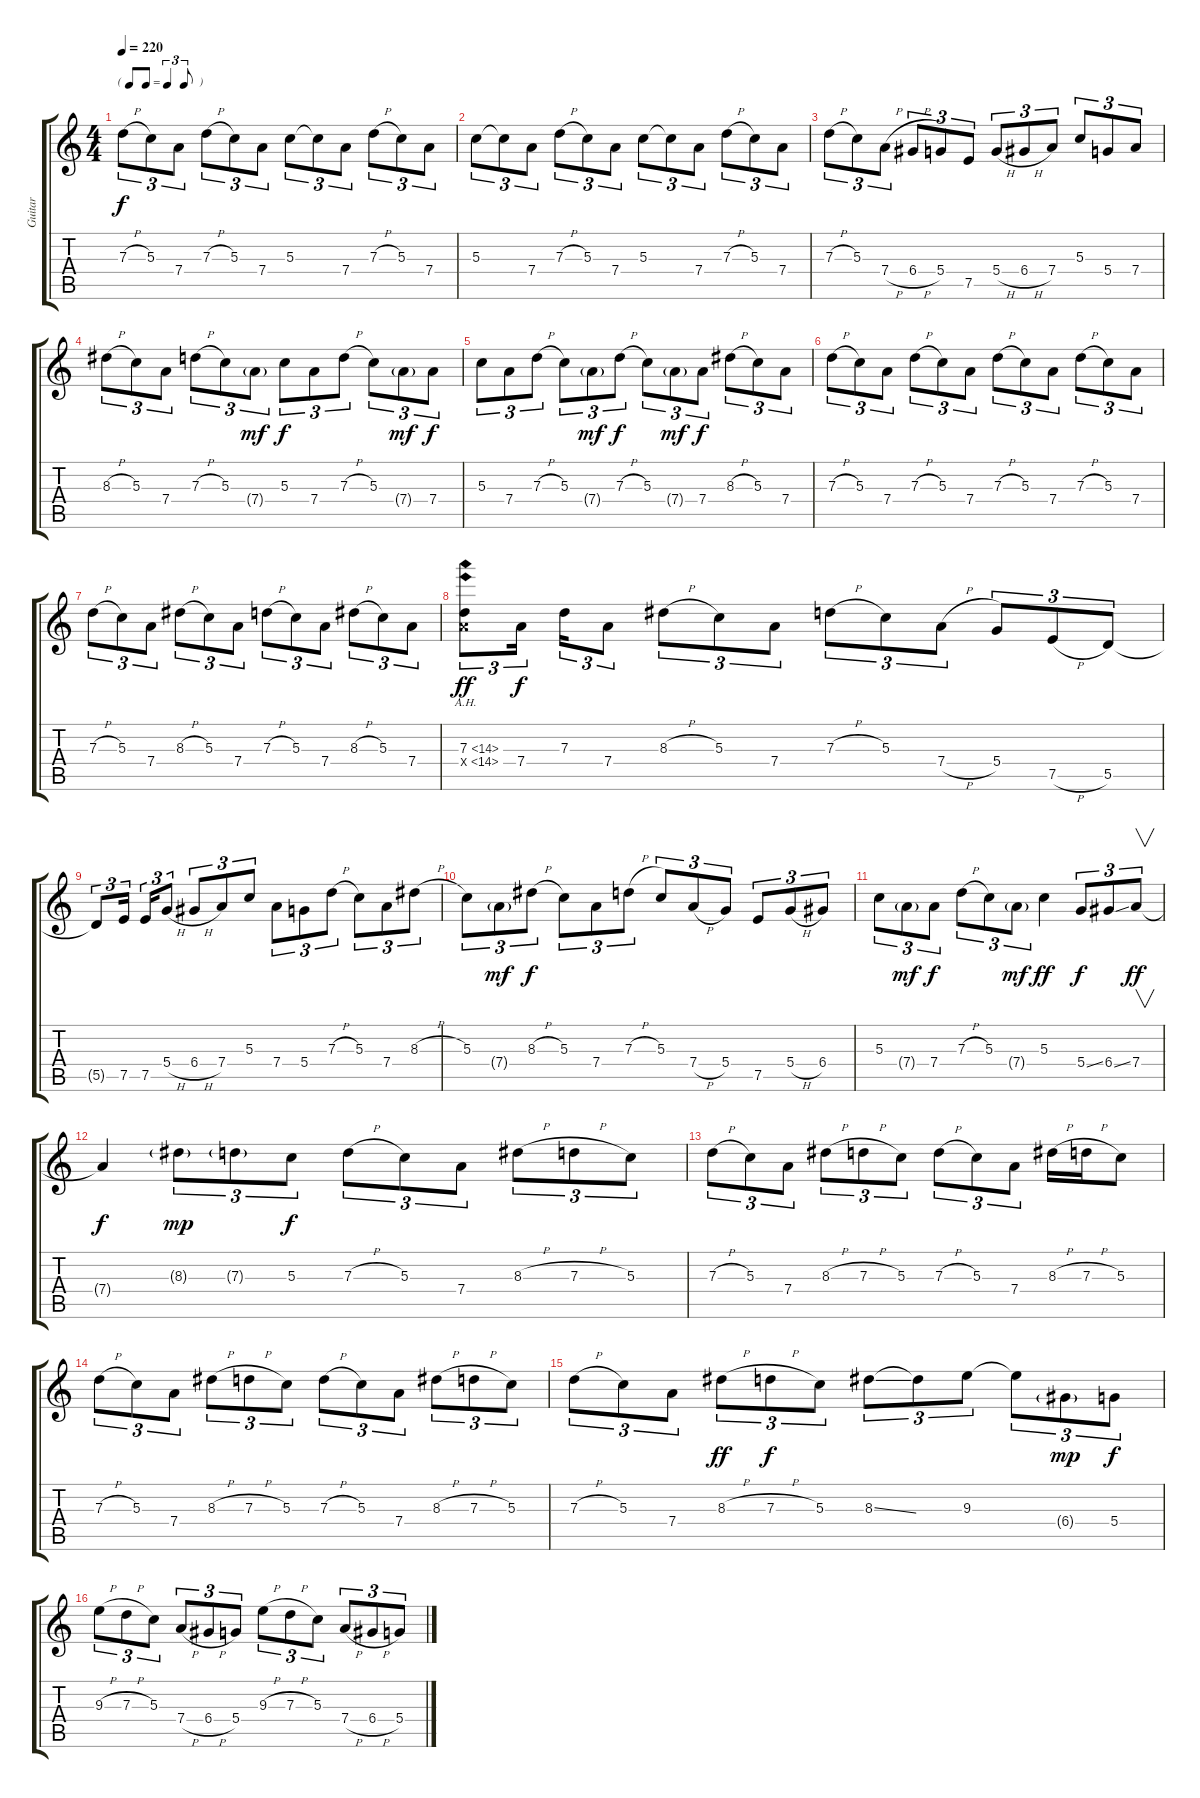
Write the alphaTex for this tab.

\track ("Guitar" "Guitar") {instrument overdrivenguitar}
\staff {score tabs}
\tuning (E4 B3 G3 D3 A2 E2) {hide}
\ts (4 4)
\tf triplet8th
\tempo 220
\clef g2
\ks c
7.3{h}.8{tu (3 2) dy f} 5.3.8{tu (3 2)} 7.4.8{tu (3 2)} 7.3{h}.8{tu (3 2)} 5.3.8{tu (3 2)} 7.4.8{tu (3 2)} 5.3.8{tu (3 2)} 5.3{t}.8{tu (3 2)} 7.4.8{tu (3 2)} 7.3{h}.8{tu (3 2)} 5.3.8{tu (3 2)} 7.4.8{tu (3 2)} |
5.3.8{tu (3 2)} 5.3{t}.8{tu (3 2)} 7.4.8{tu (3 2)} 7.3{h}.8{tu (3 2)} 5.3.8{tu (3 2)} 7.4.8{tu (3 2)} 5.3.8{tu (3 2)} 5.3{t}.8{tu (3 2)} 7.4.8{tu (3 2)} 7.3{h}.8{tu (3 2)} 5.3.8{tu (3 2)} 7.4.8{tu (3 2)} |
7.3{h}.8{tu (3 2)} 5.3.8{tu (3 2)} 7.4{h}.8{tu (3 2)} 6.4{h}.8{tu (3 2)} 5.4.8{tu (3 2)} 7.5.8{tu (3 2)} 5.4{h}.8{tu (3 2)} 6.4{h}.8{tu (3 2)} 7.4.8{tu (3 2)} 5.3.8{tu (3 2)} 5.4.8{tu (3 2)} 7.4.8{tu (3 2)} |
8.3{h}.8{tu (3 2)} 5.3.8{tu (3 2)} 7.4.8{tu (3 2)} 7.3{h}.8{tu (3 2)} 5.3.8{tu (3 2)} 7.4{g}.8{tu (3 2) dy mf} 5.3.8{tu (3 2) dy f} 7.4.8{tu (3 2)} 7.3{h}.8{tu (3 2)} 5.3.8{tu (3 2)} 7.4{g}.8{tu (3 2) dy mf} 7.4.8{tu (3 2) dy f} |
5.3.8{tu (3 2)} 7.4.8{tu (3 2)} 7.3{h}.8{tu (3 2)} 5.3.8{tu (3 2)} 7.4{g}.8{tu (3 2) dy mf} 7.3{h}.8{tu (3 2) dy f} 5.3.8{tu (3 2)} 7.4{g}.8{tu (3 2) dy mf} 7.4.8{tu (3 2) dy f} 8.3{h}.8{tu (3 2)} 5.3.8{tu (3 2)} 7.4.8{tu (3 2)} |
7.3{h}.8{tu (3 2)} 5.3.8{tu (3 2)} 7.4.8{tu (3 2)} 7.3{h}.8{tu (3 2)} 5.3.8{tu (3 2)} 7.4.8{tu (3 2)} 7.3{h}.8{tu (3 2)} 5.3.8{tu (3 2)} 7.4.8{tu (3 2)} 7.3{h}.8{tu (3 2)} 5.3.8{tu (3 2)} 7.4.8{tu (3 2)} |
7.3{h}.8{tu (3 2)} 5.3.8{tu (3 2)} 7.4.8{tu (3 2)} 8.3{h}.8{tu (3 2)} 5.3.8{tu (3 2)} 7.4.8{tu (3 2)} 7.3{h}.8{tu (3 2)} 5.3.8{tu (3 2)} 7.4.8{tu (3 2)} 8.3{h}.8{tu (3 2)} 5.3.8{tu (3 2)} 7.4.8{tu (3 2)} |
(7.3{ah 7} 7.4{ah 7 x}).8{tu (3 2) dy ff} 7.4.16{tu (3 2) dy f} 7.3.16{tu (3 2)} 7.4.8{tu (3 2)} 8.3{h}.8{tu (3 2)} 5.3.8{tu (3 2)} 7.4.8{tu (3 2)} 7.3{h}.8{tu (3 2)} 5.3.8{tu (3 2)} 7.4{h}.8{tu (3 2)} 5.4.8{tu (3 2)} 7.5{h}.8{tu (3 2)} 5.5.8{tu (3 2)} |
5.5{t}.8{tu (3 2)} 7.5.16{tu (3 2)} 7.5.16{tu (3 2)} 5.4{h}.8{tu (3 2)} 6.4{h}.8{tu (3 2)} 7.4.8{tu (3 2)} 5.3.8{tu (3 2)} 7.4.8{tu (3 2)} 5.4.8{tu (3 2)} 7.3{h}.8{tu (3 2)} 5.3.8{tu (3 2)} 7.4.8{tu (3 2)} 8.3{h}.8{tu (3 2)} |
5.3.8{tu (3 2)} 7.4{g}.8{tu (3 2) dy mf} 8.3{h}.8{tu (3 2) dy f} 5.3.8{tu (3 2)} 7.4.8{tu (3 2)} 7.3{h}.8{tu (3 2)} 5.3.8{tu (3 2)} 7.4{h}.8{tu (3 2)} 5.4.8{tu (3 2)} 7.5.8{tu (3 2)} 5.4{h}.8{tu (3 2)} 6.4.8{tu (3 2)} |
5.3.8{tu (3 2)} 7.4{g}.8{tu (3 2) dy mf} 7.4.8{tu (3 2) dy f} 7.3{h}.8{tu (3 2)} 5.3.8{tu (3 2)} 7.4{g}.8{tu (3 2) dy mf} 5.3.4{dy ff} 5.4{ss}.8{tu (3 2) dy f} 6.4{ss}.8{tu (3 2)} 7.4.8{v tu (3 2) dy ff} |
7.4{t}.4{dy f} 8.3{g}.8{tu (3 2) dy mp} 7.3{g}.8{tu (3 2)} 5.3.8{tu (3 2) dy f} 7.3{h}.8{tu (3 2)} 5.3.8{tu (3 2)} 7.4.8{tu (3 2)} 8.3{h}.8{tu (3 2)} 7.3{h}.8{tu (3 2)} 5.3.8{tu (3 2)} |
7.3{h}.8{tu (3 2)} 5.3.8{tu (3 2)} 7.4.8{tu (3 2)} 8.3{h}.8{tu (3 2)} 7.3{h}.8{tu (3 2)} 5.3.8{tu (3 2)} 7.3{h}.8{tu (3 2)} 5.3.8{tu (3 2)} 7.4.8{tu (3 2)} 8.3{h}.16 7.3{h}.16 5.3.8 |
7.3{h}.8{tu (3 2)} 5.3.8{tu (3 2)} 7.4.8{tu (3 2)} 8.3{h}.8{tu (3 2)} 7.3{h}.8{tu (3 2)} 5.3.8{tu (3 2)} 7.3{h}.8{tu (3 2)} 5.3.8{tu (3 2)} 7.4.8{tu (3 2)} 8.3{h}.8{tu (3 2)} 7.3{h}.8{tu (3 2)} 5.3.8{tu (3 2)} |
7.3{h}.8{tu (3 2)} 5.3.8{tu (3 2)} 7.4.8{tu (3 2)} 8.3{h}.8{tu (3 2) dy ff} 7.3{h}.8{tu (3 2) dy f} 5.3.8{tu (3 2)} 8.3{ss}.8{tu (3 2)} 8.3{t}.8{tu (3 2)} 9.3.8{tu (3 2)} 9.3{t}.8{tu (3 2)} 6.4{g}.8{tu (3 2) dy mp} 5.4.8{tu (3 2) dy f} |
9.3{h}.8{tu (3 2)} 7.3{h}.8{tu (3 2)} 5.3.8{tu (3 2)} 7.4{h}.8{tu (3 2)} 6.4{h}.8{tu (3 2)} 5.4.8{tu (3 2)} 9.3{h}.8{tu (3 2)} 7.3{h}.8{tu (3 2)} 5.3.8{tu (3 2)} 7.4{h}.8{tu (3 2)} 6.4{h}.8{tu (3 2)} 5.4.8{tu (3 2)}
